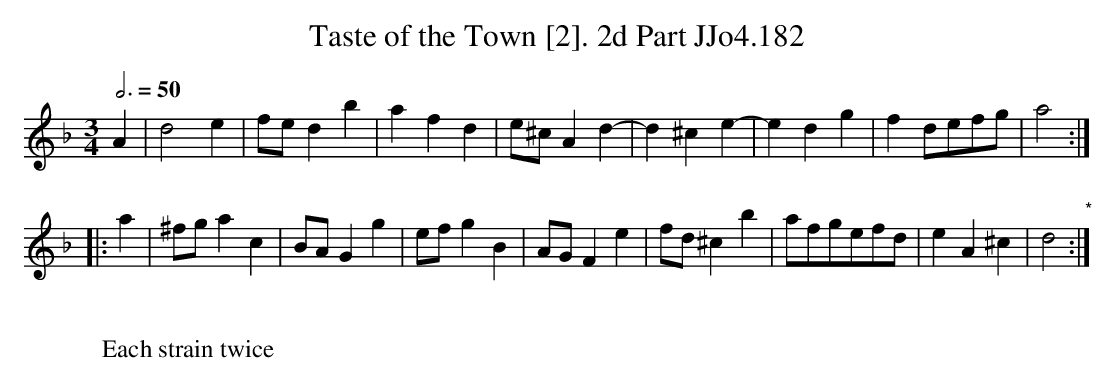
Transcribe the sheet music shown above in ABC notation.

X:1
T:Taste of the Town [2]. 2d Part JJo4.182
M:3/4
L:1/4
Q:3/4=50
K:Dm
A|d2e|f/e/db|afd|e/^c/ Ad-|d^ce-|edg|f d/e/f/g/|a2 :|
|:a|^f/g/ ac|B/A/ Gg|e/f/ gB|A/G/ Fe|f/d/ ^cb|a/f/g/e/f/d/|eA^c|d2 "*":|
W:
W:Each strain twice
